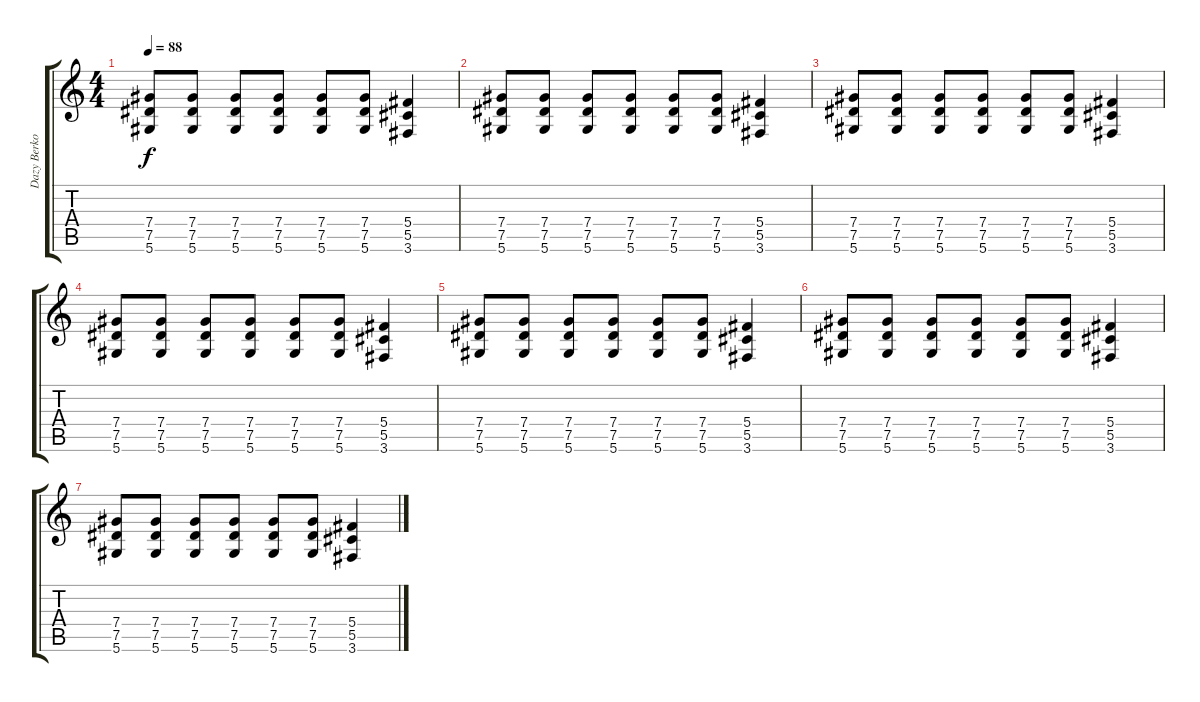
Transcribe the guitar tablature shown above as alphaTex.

\track ("Dazy Berkowitz (Feedback)" "Dazy Berko") {instrument overdrivenguitar}
\staff {score tabs}
\tuning (Eb4 Bb3 Gb3 Db3 Ab2 Eb2) {hide}
\ts (4 4)
\tempo 88
\clef g2
\ks c
(7.4 7.5 5.6).8{dy f} (7.4 7.5 5.6).8 (7.4 7.5 5.6).8 (7.4 7.5 5.6).8 (7.4 7.5 5.6).8 (7.4 7.5 5.6).8 (5.4 5.5 3.6).4 |
(7.4 7.5 5.6).8 (7.4 7.5 5.6).8 (7.4 7.5 5.6).8 (7.4 7.5 5.6).8 (7.4 7.5 5.6).8 (7.4 7.5 5.6).8 (5.4 5.5 3.6).4 |
(7.4 7.5 5.6).8 (7.4 7.5 5.6).8 (7.4 7.5 5.6).8 (7.4 7.5 5.6).8 (7.4 7.5 5.6).8 (7.4 7.5 5.6).8 (5.4 5.5 3.6).4 |
(7.4 7.5 5.6).8 (7.4 7.5 5.6).8 (7.4 7.5 5.6).8 (7.4 7.5 5.6).8 (7.4 7.5 5.6).8 (7.4 7.5 5.6).8 (5.4 5.5 3.6).4 |
(7.4 7.5 5.6).8 (7.4 7.5 5.6).8 (7.4 7.5 5.6).8 (7.4 7.5 5.6).8 (7.4 7.5 5.6).8 (7.4 7.5 5.6).8 (5.4 5.5 3.6).4 |
(7.4 7.5 5.6).8 (7.4 7.5 5.6).8 (7.4 7.5 5.6).8 (7.4 7.5 5.6).8 (7.4 7.5 5.6).8 (7.4 7.5 5.6).8 (5.4 5.5 3.6).4 |
(7.4 7.5 5.6).8 (7.4 7.5 5.6).8 (7.4 7.5 5.6).8 (7.4 7.5 5.6).8 (7.4 7.5 5.6).8 (7.4 7.5 5.6).8 (5.4 5.5 3.6).4
